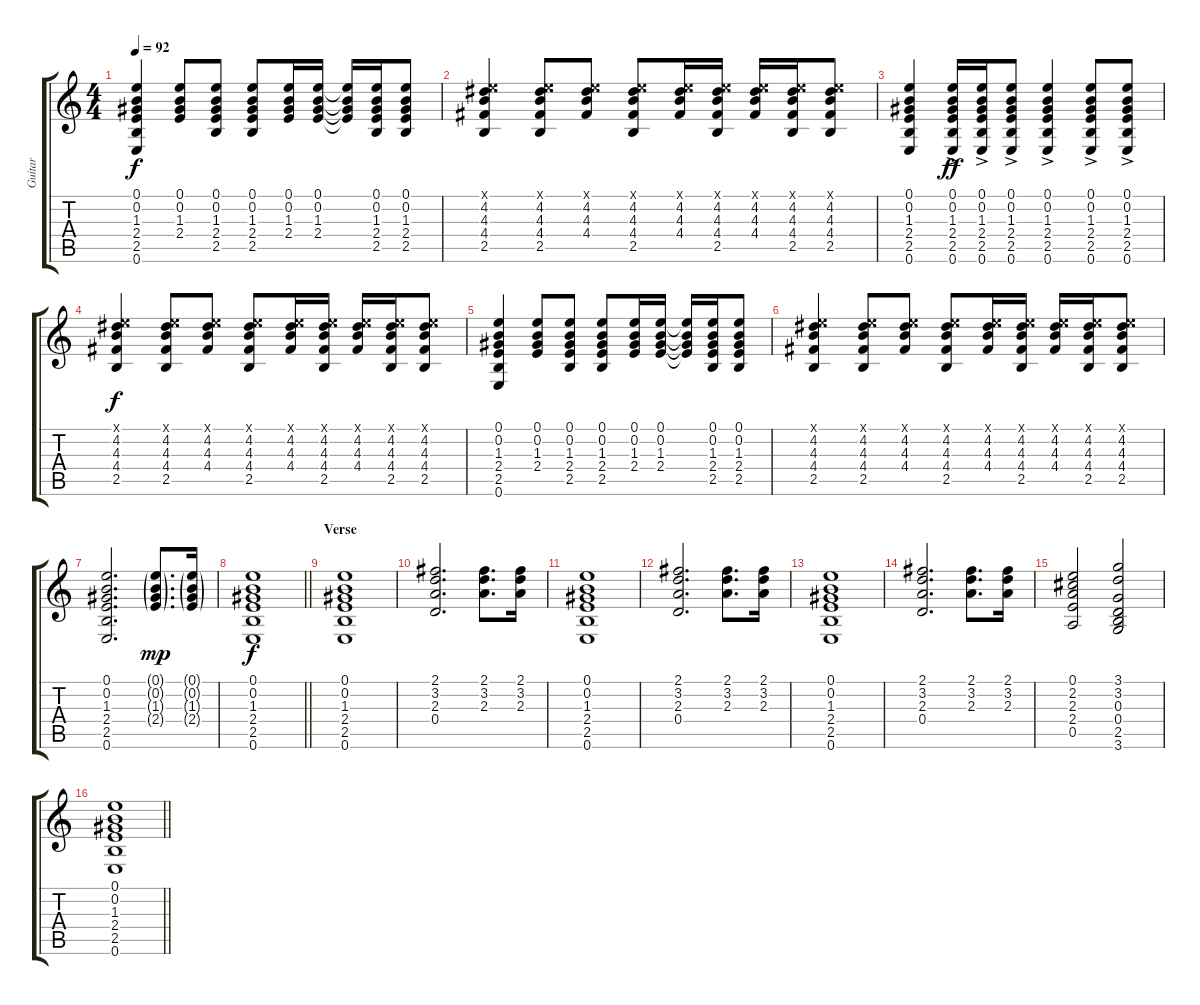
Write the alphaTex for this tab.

\track ("Guitar" "Guitar") {instrument acousticguitarsteel}
\staff {score tabs}
\tuning (E4 B3 G3 D3 A2 E2) {hide}
\ts (4 4)
\tempo 92
\clef g2
\ks c
(0.1 0.2 1.3 2.4 2.5 0.6).4{dy f} (0.1 0.2 1.3 2.4).8 (0.1 0.2 1.3 2.4 2.5).8 (0.1 0.2 1.3 2.4 2.5).8 (0.1 0.2 1.3 2.4).16 (0.1 0.2 1.3 2.4).16 (0.1{t} 0.2{t} 1.3{t} 2.4{t}).16 (0.1 0.2 1.3 2.4 2.5).16 (0.1 0.2 1.3 2.4 2.5).8 |
(0.1{x} 4.2 4.3 4.4 2.5).4 (0.1{x} 4.2 4.3 4.4 2.5).8 (0.1{x} 4.2 4.3 4.4).8 (0.1{x} 4.2 4.3 4.4 2.5).8 (0.1{x} 4.2 4.3 4.4).16 (0.1{x} 4.2 4.3 4.4 2.5).16 (0.1{x} 4.2 4.3 4.4).16 (0.1{x} 4.2 4.3 4.4 2.5).16 (0.1{x} 4.2 4.3 4.4 2.5).8 |
(0.1 0.2 1.3 2.4 2.5 0.6).4 (0.1{ac} 0.2{ac} 1.3{ac} 2.4{ac} 2.5{ac} 0.6{ac}).16{dy ff} (0.1{ac} 0.2{ac} 1.3{ac} 2.4{ac} 2.5{ac} 0.6{ac}).16 (0.1{ac} 0.2{ac} 1.3{ac} 2.4{ac} 2.5{ac} 0.6{ac}).8 (0.1{ac} 0.2{ac} 1.3{ac} 2.4{ac} 2.5{ac} 0.6{ac}).4 (0.1{ac} 0.2{ac} 1.3{ac} 2.4{ac} 2.5{ac} 0.6{ac}).8 (0.1{ac} 0.2{ac} 1.3{ac} 2.4{ac} 2.5{ac} 0.6{ac}).8 |
(0.1{x} 4.2 4.3 4.4 2.5).4{dy f} (0.1{x} 4.2 4.3 4.4 2.5).8 (0.1{x} 4.2 4.3 4.4).8 (0.1{x} 4.2 4.3 4.4 2.5).8 (0.1{x} 4.2 4.3 4.4).16 (0.1{x} 4.2 4.3 4.4 2.5).16 (0.1{x} 4.2 4.3 4.4).16 (0.1{x} 4.2 4.3 4.4 2.5).16 (0.1{x} 4.2 4.3 4.4 2.5).8 |
(0.1 0.2 1.3 2.4 2.5 0.6).4 (0.1 0.2 1.3 2.4).8 (0.1 0.2 1.3 2.4 2.5).8 (0.1 0.2 1.3 2.4 2.5).8 (0.1 0.2 1.3 2.4).16 (0.1 0.2 1.3 2.4).16 (0.1{t} 0.2{t} 1.3{t} 2.4{t}).16 (0.1 0.2 1.3 2.4 2.5).16 (0.1 0.2 1.3 2.4 2.5).8 |
(0.1{x} 4.2 4.3 4.4 2.5).4 (0.1{x} 4.2 4.3 4.4 2.5).8 (0.1{x} 4.2 4.3 4.4).8 (0.1{x} 4.2 4.3 4.4 2.5).8 (0.1{x} 4.2 4.3 4.4).16 (0.1{x} 4.2 4.3 4.4 2.5).16 (0.1{x} 4.2 4.3 4.4).16 (0.1{x} 4.2 4.3 4.4 2.5).16 (0.1{x} 4.2 4.3 4.4 2.5).8 |
(0.1 0.2 1.3 2.4 2.5 0.6).2{d} (0.1{g} 0.2{g} 1.3{g} 2.4{g}).8{d dy mp} (0.1{g} 0.2{g} 1.3{g} 2.4{g}).16 |
\barLineRight lightlight
(0.1 0.2 1.3 2.4 2.5 0.6).1{dy f} |
\section ("" "Verse")
(0.1 0.2 1.3 2.4 2.5 0.6).1 |
(2.1 3.2 2.3 0.4).2{d} (2.1 3.2 2.3).8{d} (2.1 3.2 2.3).16 |
(0.1 0.2 1.3 2.4 2.5 0.6).1 |
(2.1 3.2 2.3 0.4).2{d} (2.1 3.2 2.3).8{d} (2.1 3.2 2.3).16 |
(0.1 0.2 1.3 2.4 2.5 0.6).1 |
(2.1 3.2 2.3 0.4).2{d} (2.1 3.2 2.3).8{d} (2.1 3.2 2.3).16 |
(0.1 2.2 2.3 2.4 0.5).2 (3.1 3.2 0.3 0.4 2.5 3.6).2 |
\barLineRight lightlight
(0.1 0.2 1.3 2.4 2.5 0.6).1
